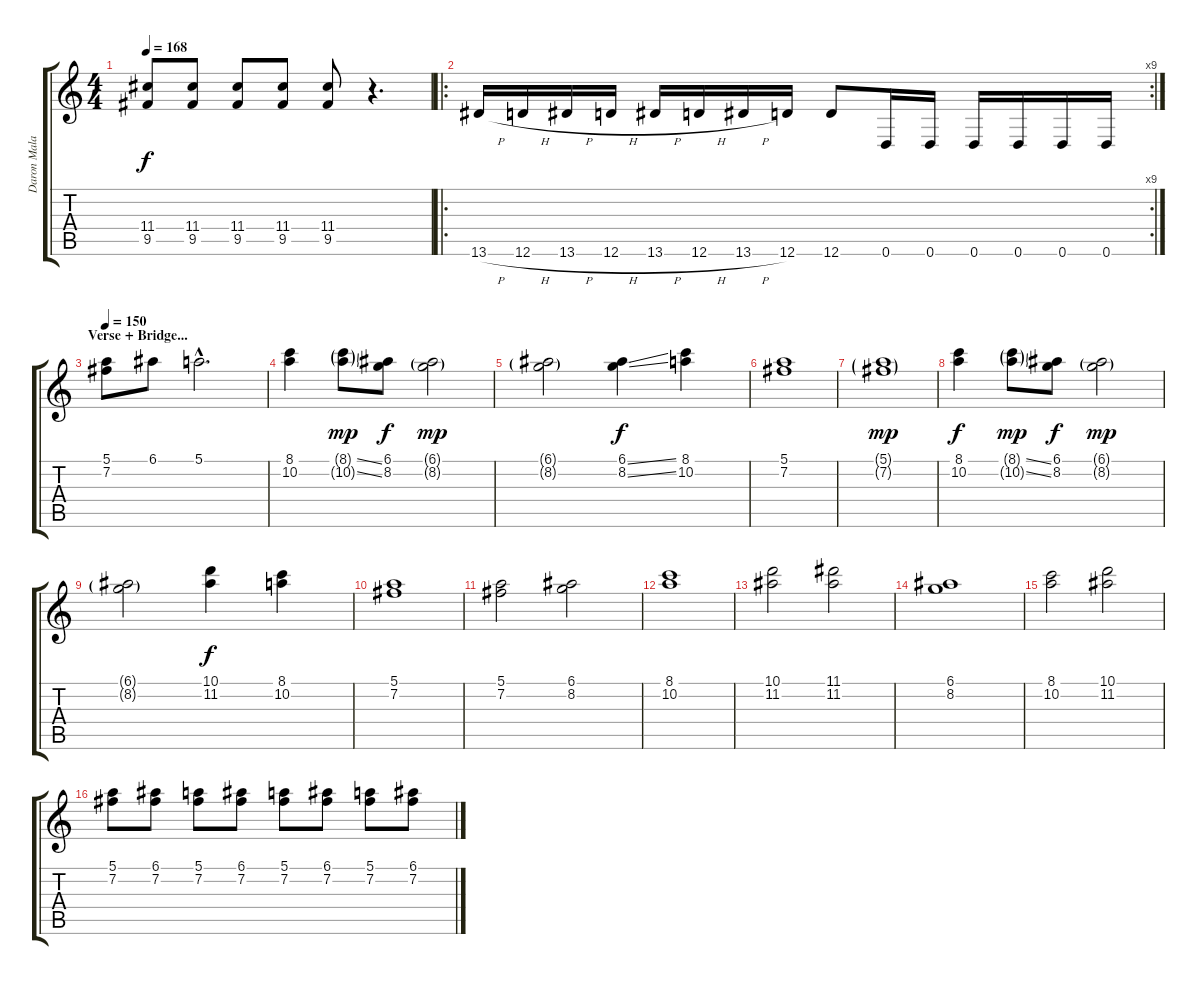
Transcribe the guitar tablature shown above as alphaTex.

\track ("Daron Malakian (Feedback)" "Daron Mala") {instrument overdrivenguitar}
\staff {score tabs}
\tuning (E4 B3 G3 D3 A2 D2) {hide}
\ts (4 4)
\tempo 168
\clef g2
\ks c
(11.4 9.5).8{dy f} (11.4 9.5).8 (11.4 9.5).8 (11.4 9.5).8 (11.4 9.5).8 r.4{d} |
\ro
\rc 9
13.6{h}.16 12.6{h}.16 13.6{h}.16 12.6{h}.16 13.6{h}.16 12.6{h}.16 13.6{h}.16 12.6.16 12.6.8 0.6.16 0.6.16 0.6.16 0.6.16 0.6.16 0.6.16 |
\section ("" "Verse + Bridge...")
\tempo 150
(5.1 7.2).8{volume 13 instrument acousticguitarsteel} 6.1.8 5.1{hac}.2{d} |
(8.1 10.2).4 (8.1{ss g} 10.2{ss g}).8{dy mp} (6.1 8.2).8{dy f} (6.1{g} 8.2{g}).2{dy mp} |
(6.1{g} 8.2{g}).2 (6.1{ss} 8.2{ss}).4{dy f} (8.1 10.2).4 |
(5.1 7.2).1 |
(5.1{g} 7.2{g}).1{dy mp} |
(8.1 10.2).4{dy f} (8.1{ss g} 10.2{ss g}).8{dy mp} (6.1 8.2).8{dy f} (6.1{g} 8.2{g}).2{dy mp} |
(6.1{g} 8.2{g}).2 (10.1 11.2).4{dy f} (8.1 10.2).4 |
(5.1 7.2).1 |
(5.1 7.2).2 (6.1 8.2).2 |
(8.1 10.2).1 |
(10.1 11.2).2 (11.1 11.2).2 |
(6.1 8.2).1 |
(8.1 10.2).2 (10.1 11.2).2 |
(5.1 7.2).8 (6.1 7.2).8 (5.1 7.2).8 (6.1 7.2).8 (5.1 7.2).8 (6.1 7.2).8 (5.1 7.2).8 (6.1 7.2).8
